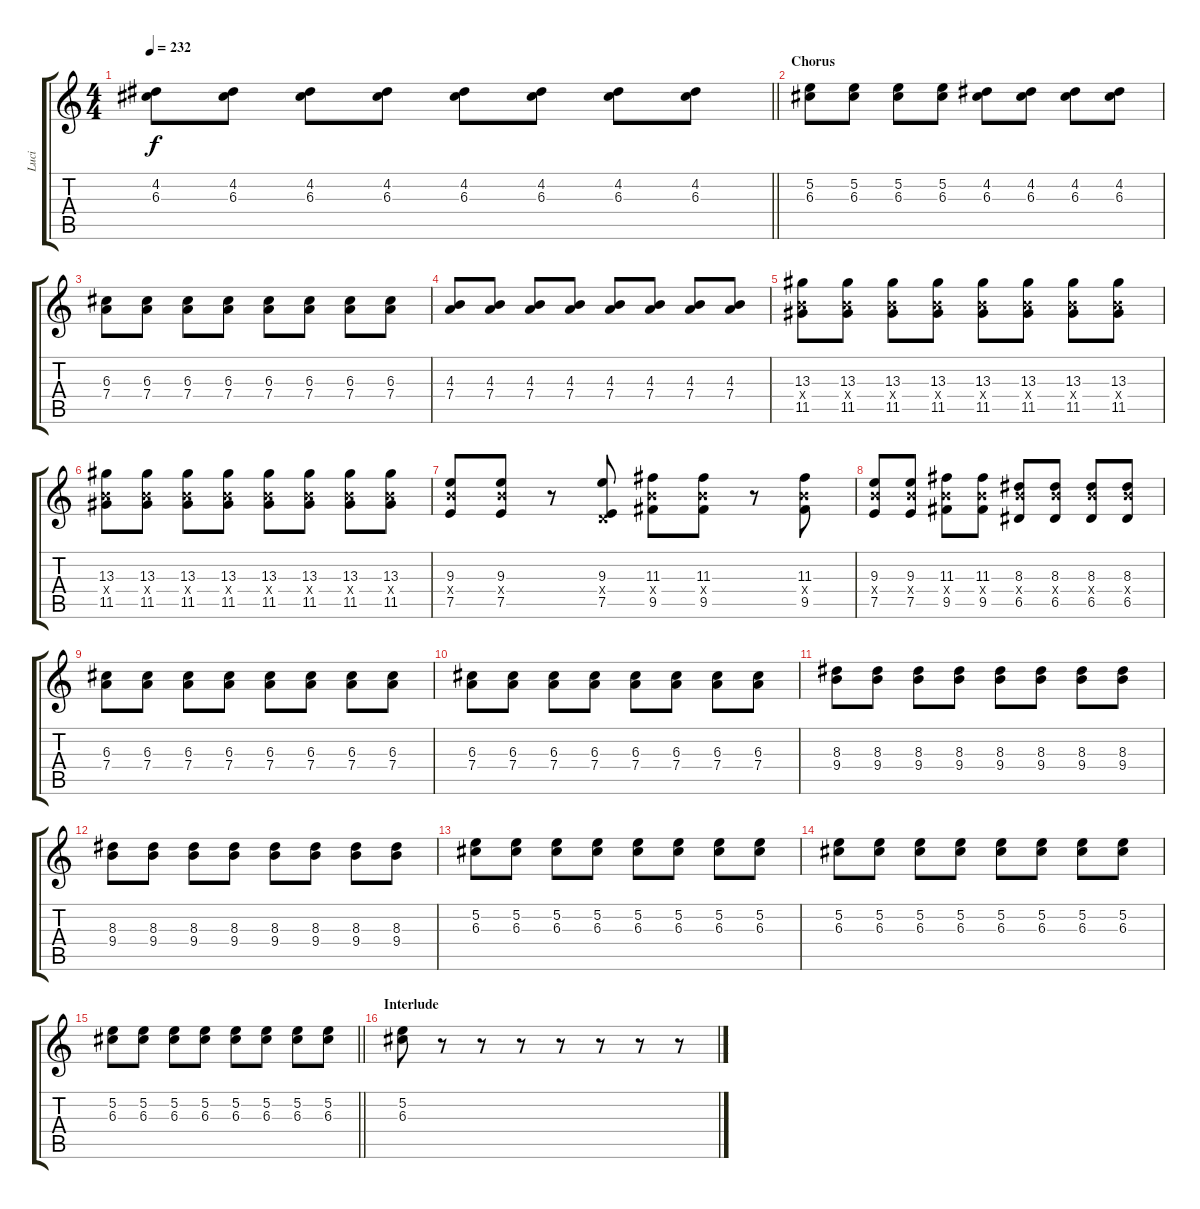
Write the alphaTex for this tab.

\track ("Luci" "Luci") {instrument acousticguitarsteel}
\staff {score tabs}
\tuning (E4 B3 G3 D3 A2 E2) {hide}
\ts (4 4)
\tempo 232
\clef g2
\barLineRight lightlight
\ks c
(4.2 6.3).8{dy f instrument distortionguitar} (4.2 6.3).8 (4.2 6.3).8 (4.2 6.3).8 (4.2 6.3).8 (4.2 6.3).8 (4.2 6.3).8 (4.2 6.3).8 |
\section ("" "Chorus")
(5.2 6.3).8 (5.2 6.3).8 (5.2 6.3).8 (5.2 6.3).8 (4.2 6.3).8 (4.2 6.3).8 (4.2 6.3).8 (4.2 6.3).8 |
(6.3 7.4).8 (6.3 7.4).8 (6.3 7.4).8 (6.3 7.4).8 (6.3 7.4).8 (6.3 7.4).8 (6.3 7.4).8 (6.3 7.4).8 |
(4.3 7.4).8 (4.3 7.4).8 (4.3 7.4).8 (4.3 7.4).8 (4.3 7.4).8 (4.3 7.4).8 (4.3 7.4).8 (4.3 7.4).8 |
(13.3 9.4{x} 11.5).8 (13.3 9.4{x} 11.5).8 (13.3 9.4{x} 11.5).8 (13.3 9.4{x} 11.5).8 (13.3 9.4{x} 11.5).8 (13.3 9.4{x} 11.5).8 (13.3 9.4{x} 11.5).8 (13.3 9.4{x} 11.5).8 |
(13.3 9.4{x} 11.5).8 (13.3 9.4{x} 11.5).8 (13.3 9.4{x} 11.5).8 (13.3 9.4{x} 11.5).8 (13.3 9.4{x} 11.5).8 (13.3 9.4{x} 11.5).8 (13.3 9.4{x} 11.5).8 (13.3 9.4{x} 11.5).8 |
(9.3 9.4{x} 7.5).8 (9.3 9.4{x} 7.5).8 r.8 (9.3 0.4{x} 7.5).8 (11.3 9.4{x} 9.5).8 (11.3 9.4{x} 9.5).8 r.8 (11.3 9.4{x} 9.5).8 |
(9.3 9.4{x} 7.5).8 (9.3 9.4{x} 7.5).8 (11.3 9.4{x} 9.5).8 (11.3 9.4{x} 9.5).8 (8.3 9.4{x} 6.5).8 (8.3 9.4{x} 6.5).8 (8.3 9.4{x} 6.5).8 (8.3 9.4{x} 6.5).8 |
(6.3 7.4).8 (6.3 7.4).8 (6.3 7.4).8 (6.3 7.4).8 (6.3 7.4).8 (6.3 7.4).8 (6.3 7.4).8 (6.3 7.4).8 |
(6.3 7.4).8 (6.3 7.4).8 (6.3 7.4).8 (6.3 7.4).8 (6.3 7.4).8 (6.3 7.4).8 (6.3 7.4).8 (6.3 7.4).8 |
(8.3 9.4).8 (8.3 9.4).8 (8.3 9.4).8 (8.3 9.4).8 (8.3 9.4).8 (8.3 9.4).8 (8.3 9.4).8 (8.3 9.4).8 |
(8.3 9.4).8 (8.3 9.4).8 (8.3 9.4).8 (8.3 9.4).8 (8.3 9.4).8 (8.3 9.4).8 (8.3 9.4).8 (8.3 9.4).8 |
(5.2 6.3).8 (5.2 6.3).8 (5.2 6.3).8 (5.2 6.3).8 (5.2 6.3).8 (5.2 6.3).8 (5.2 6.3).8 (5.2 6.3).8 |
(5.2 6.3).8 (5.2 6.3).8 (5.2 6.3).8 (5.2 6.3).8 (5.2 6.3).8 (5.2 6.3).8 (5.2 6.3).8 (5.2 6.3).8 |
\barLineRight lightlight
(5.2 6.3).8 (5.2 6.3).8 (5.2 6.3).8 (5.2 6.3).8 (5.2 6.3).8 (5.2 6.3).8 (5.2 6.3).8 (5.2 6.3).8 |
\section ("" "Interlude")
(5.2 6.3).8 r.8 r.8 r.8 r.8 r.8 r.8 r.8
